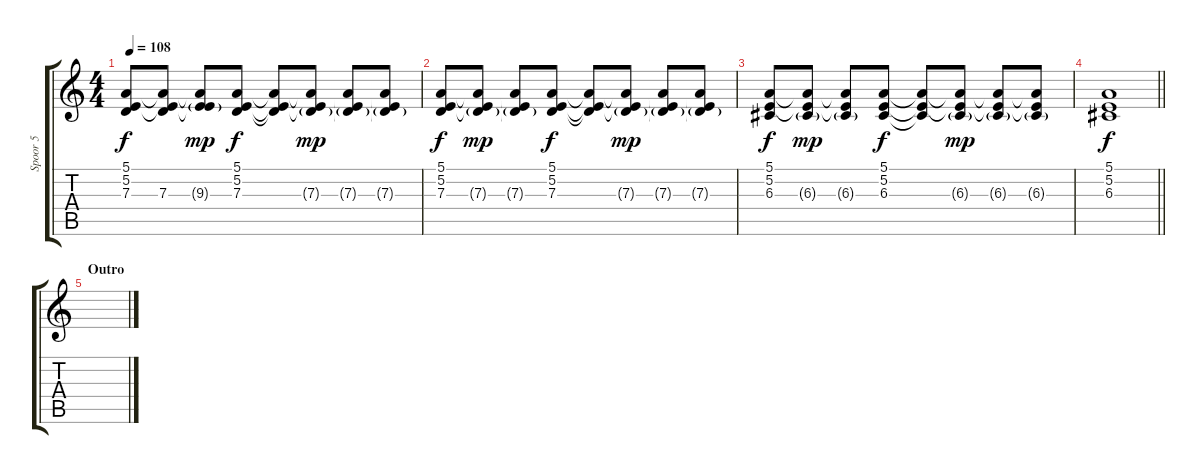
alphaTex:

\track ("Spoor 5" "Spoor 5") {instrument acousticgrandpiano}
\staff {score tabs}
\tuning (E4 B3 G3 D3 A2 E2) {hide}
\ts (4 4)
\tempo 108
\clef g2
\ks c
(5.1 5.2 7.3).8{dy f} (5.1{t} 5.2{t} 7.3).8 (5.1{t} 5.2{t} 9.3{g}).8{dy mp} (5.1 5.2 7.3).8{dy f} (5.1{t} 5.2{t} 7.3{t}).8 (5.1{t} 5.2{t} 7.3{g}).8{dy mp} (5.1{t} 5.2{t} 7.3{g}).8 (5.1{t} 5.2{t} 7.3{g}).8 |
(5.1 5.2 7.3).8{dy f} (5.1{t} 5.2{t} 7.3{g}).8{dy mp} (5.1{t} 5.2{t} 7.3{g}).8 (5.1 5.2 7.3).8{dy f} (5.1{t} 5.2{t} 7.3{t}).8 (5.1{t} 5.2{t} 7.3{g}).8{dy mp} (5.1{t} 5.2{t} 7.3{g}).8 (5.1{t} 5.2{t} 7.3{g}).8 |
(5.1 5.2 6.3).8{dy f} (5.1{t} 5.2{t} 6.3{g}).8{dy mp} (5.1{t} 5.2{t} 6.3{g}).8 (5.1 5.2 6.3).8{dy f} (5.1{t} 5.2{t} 6.3{t}).8 (5.1{t} 5.2{t} 6.3{g}).8{dy mp} (5.1{t} 5.2{t} 6.3{g}).8 (5.1{t} 5.2{t} 6.3{g}).8 |
\barLineRight lightlight
(5.1 5.2 6.3).1{dy f} |
\section ("" "Outro")
